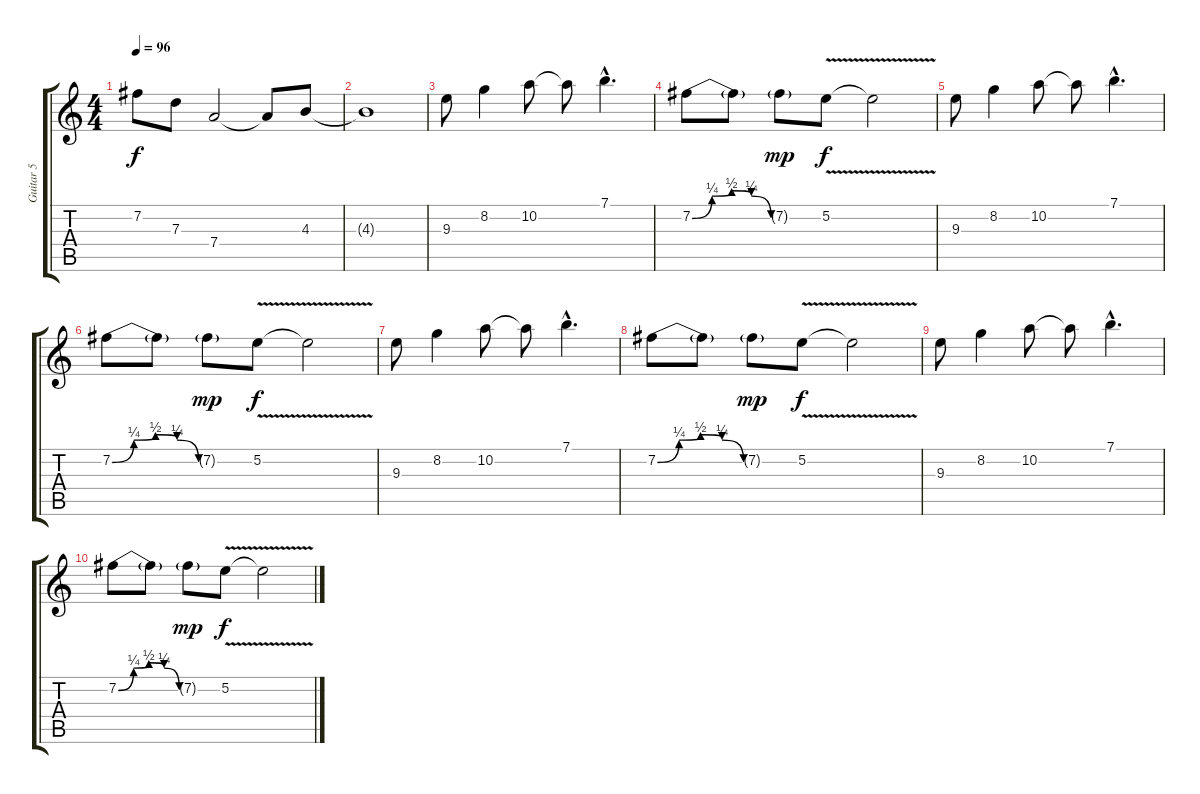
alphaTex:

\track ("Guitar 5" "Guitar 5") {instrument overdrivenguitar}
\staff {score tabs}
\tuning (E4 B3 G3 D3 A2 E2) {hide}
\ts (4 4)
\tempo 96
\clef g2
\ks c
7.2.8{dy f} 7.3.8 7.4.2 7.4{t}.8 4.3.8 |
4.3{t}.1 |
9.3.8 8.2.4 10.2.8 10.2{t}.8 7.1{hac}.4{d} |
7.2{be (custom 0 0 15 1 30 2 45 1 60 0)}.8 7.2{t}.8 7.2{g}.8{dy mp} 5.2{v}.8{dy f} 5.2{t}.2 |
9.3.8 8.2.4 10.2.8 10.2{t}.8 7.1{hac}.4{d} |
7.2{be (custom 0 0 15 1 30 2 45 1 60 0)}.8 7.2{t}.8 7.2{g}.8{dy mp} 5.2{v}.8{dy f} 5.2{t}.2 |
9.3.8 8.2.4 10.2.8 10.2{t}.8 7.1{hac}.4{d} |
7.2{be (custom 0 0 15 1 30 2 45 1 60 0)}.8 7.2{t}.8 7.2{g}.8{dy mp} 5.2{v}.8{dy f} 5.2{t}.2 |
9.3.8 8.2.4 10.2.8 10.2{t}.8 7.1{hac}.4{d} |
7.2{be (custom 0 0 15 1 30 2 45 1 60 0)}.8 7.2{t}.8 7.2{g}.8{dy mp} 5.2{v}.8{dy f} 5.2{t}.2
